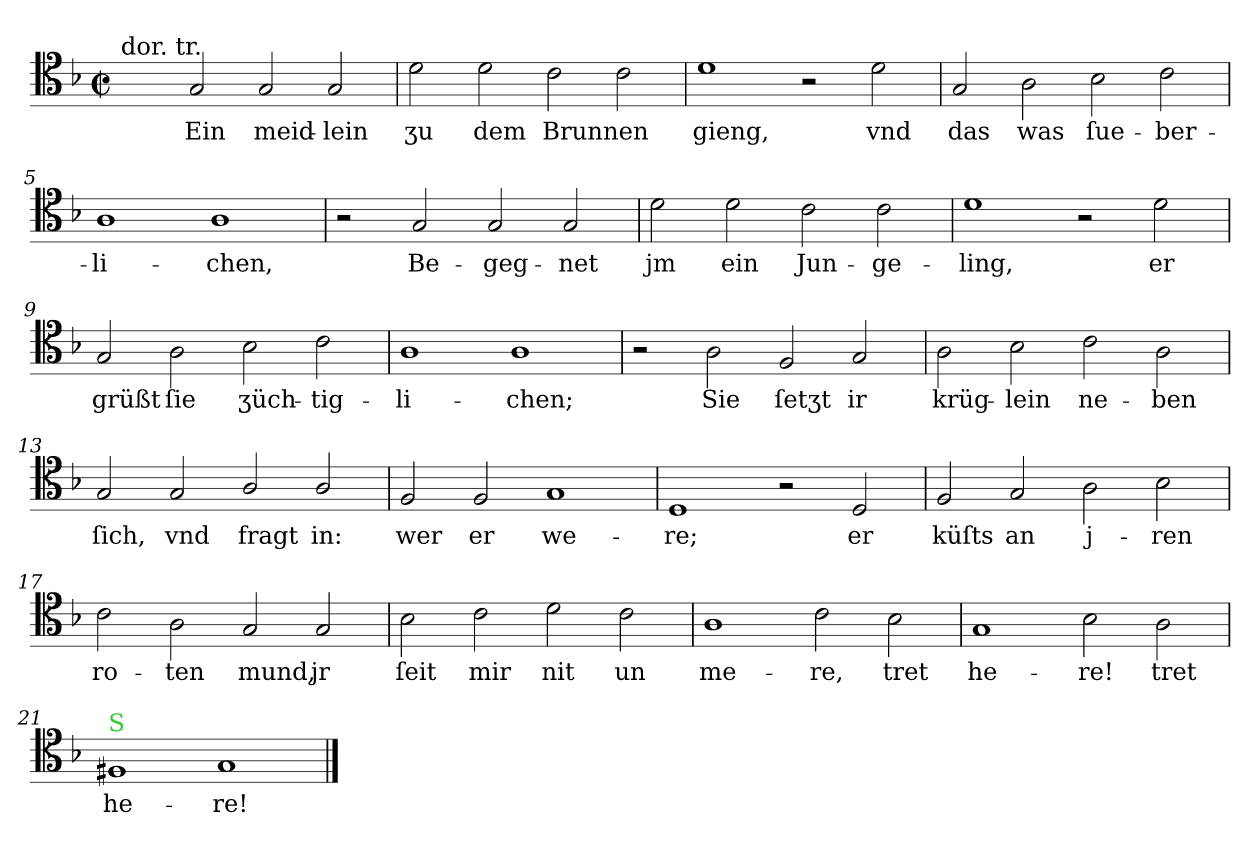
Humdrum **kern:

**kern	**text
*part1	*part1
*staff1	*staff1
*clefC4	*
*k[b-]	*
*G:dor	*
*M4/2	*
*met(c|)	*
=1	=1
!LO:TX:a:t=dor. tr.	!
2ryy	.
2G	Ein
2G	meid-
2G	-lein
=2	=2
2d	ʒu
2d	dem
2c	Brunnen
2c	.
=3	=3
1d	gieng,
2r	.
2d	vnd
=4	=4
2G	das
2A	was
2B-	ſue-
2c	-ber-
=5	=5
1A	-li-
1A	-chen,
=6	=6
2r	.
2G	Be-
2G	-geg-
2G	-net
=7	=7
2d	jm
2d	ein
2c	Jun-
2c	-ge-
=8	=8
1d	-ling,
2r	.
2d	er
=9	=9
2G	grüßt
2A	ſie
2B-	ʒüch-
2c	-tig-
=10	=10
1A	-li-
1A	-chen;
=11	=11
2r	.
2A	Sie
2F	ſetʒt
2G	ir
=12	=12
2A	krüg-
2B-	-lein
2c	ne-
2A	-ben
=13	=13
2G	ſich,
2G	vnd
2A/	fragt
2A/	in:
=14	=14
2F	wer
2F	er
1G	we-
=15	=15
1D	-re;
2r	.
2D	er
=16	=16
2F	küſts
2G	an
2A	j-
2B-	-ren
=17	=17
2c	ro-
2A	-ten
2G	mund,
2G	jr
=18	=18
2B-	ſeit
2c	mir
2d	nit
2c	un
=19	=19
1A	me-
2c	-re,
2B-	tret
=20	=20
1G	he-
2B-	-re!
2A	tret
=21	=21
!LO:TX:a:color=limegreen:t=S	!
1F#X	he-
1G/	-re!
==	==
*-	*-
